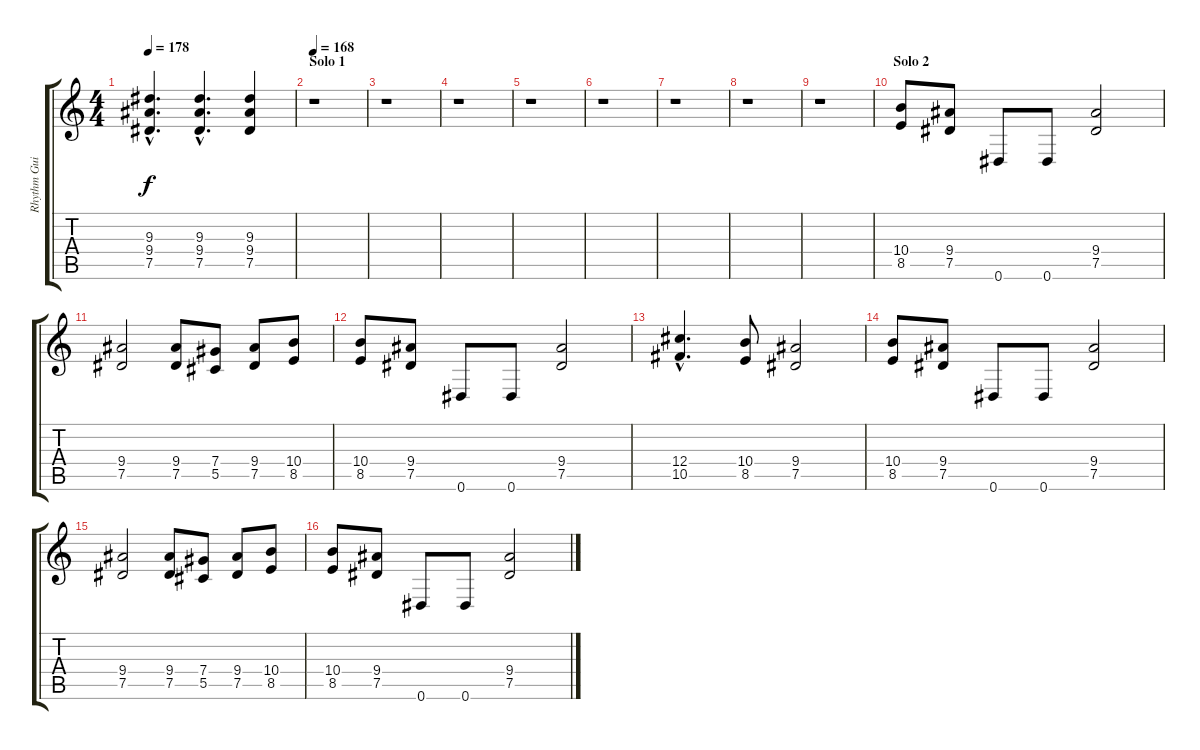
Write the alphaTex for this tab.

\track ("Rhythm Guitar 1" "Rhythm Gui") {instrument distortionguitar}
\staff {score tabs}
\tuning (Eb4 Bb3 Gb3 Db3 Ab2 Eb2) {hide}
\ts (4 4)
\tempo 178
\clef g2
\ks c
(9.3{hac} 9.4{hac} 7.5{hac}).4{d dy f} (9.3{hac} 9.4{hac} 7.5{hac}).4{d} (9.3 9.4 7.5).4 |
\section ("" "Solo 1")
\tempo 168
r.1 |
r.1 |
r.1 |
r.1 |
r.1 |
r.1 |
r.1 |
r.1 |
\section ("" "Solo 2")
(10.4 8.5).8 (9.4 7.5).8 0.6.8 0.6.8 (9.4 7.5).2 |
(9.4 7.5).2 (9.4 7.5).8 (7.4 5.5).8 (9.4 7.5).8 (10.4 8.5).8 |
(10.4 8.5).8 (9.4 7.5).8 0.6.8 0.6.8 (9.4 7.5).2 |
(12.4{hac} 10.5{hac}).4{d} (10.4 8.5).8 (9.4 7.5).2 |
(10.4 8.5).8 (9.4 7.5).8 0.6.8 0.6.8 (9.4 7.5).2 |
(9.4 7.5).2 (9.4 7.5).8 (7.4 5.5).8 (9.4 7.5).8 (10.4 8.5).8 |
(10.4 8.5).8 (9.4 7.5).8 0.6.8 0.6.8 (9.4 7.5).2
